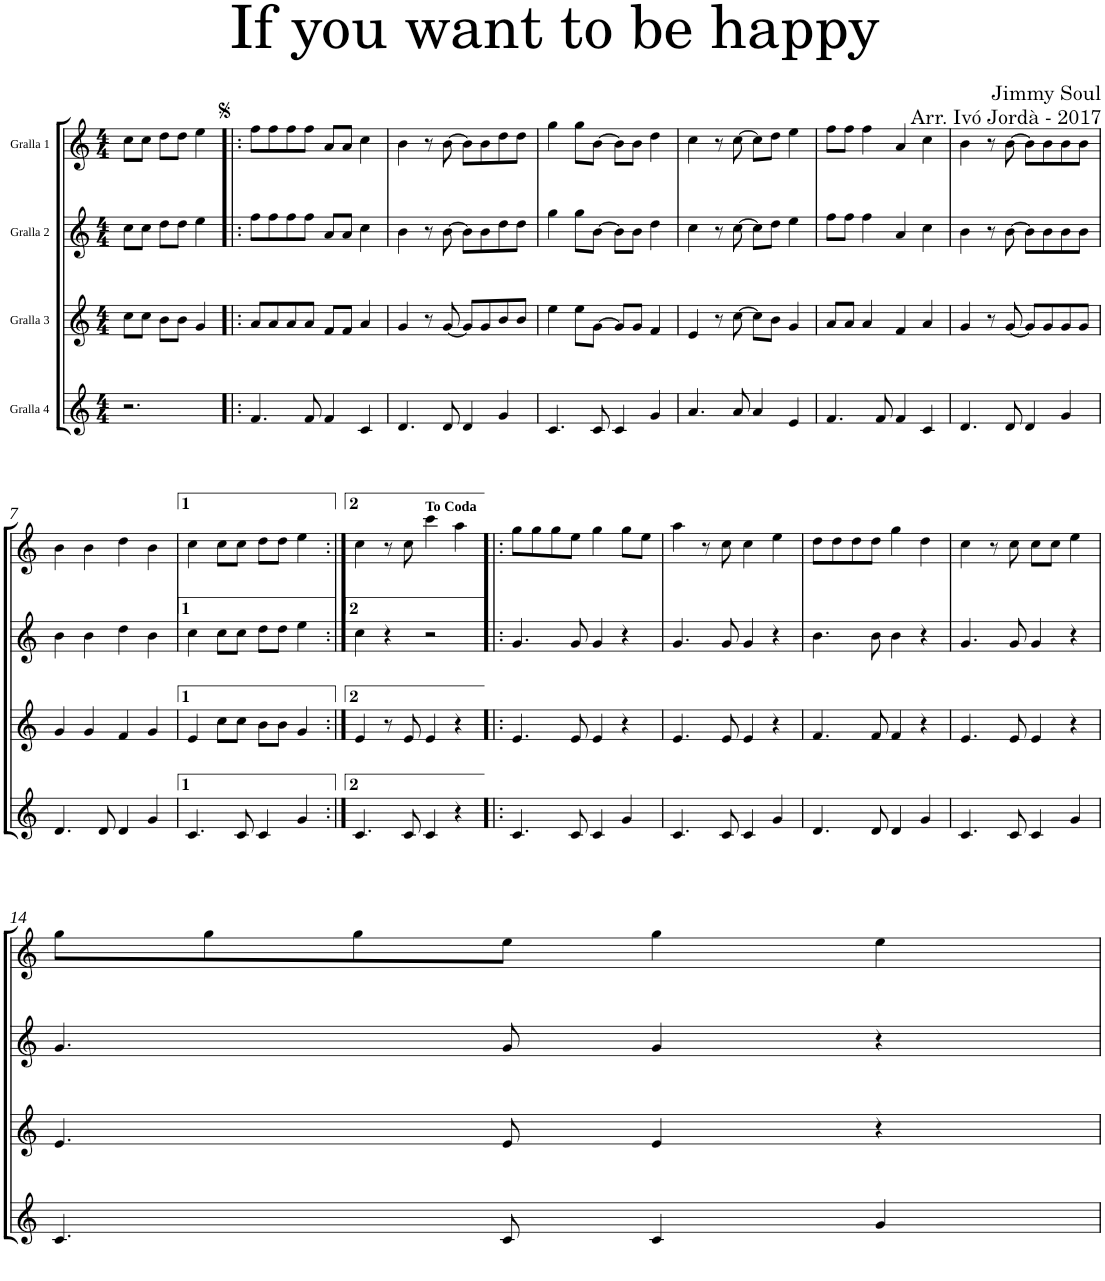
**kern	**kern	**kern	**kern
*part4	*part3	*part2	*part1
*staff4	*staff3	*staff2	*staff1
*I"Gralla 4	*I"Gralla 3	*I"Gralla 2	*I"Gralla 1
*clefG2	*clefG2	*clefG2	*clefG2
*k[]	*k[]	*k[]	*k[]
*M4/4	*M4/4	*M4/4	*M4/4
=	=	=	=
2.r	8cc\L	8cc\L	8cc\L
.	8cc\J	8cc\J	8cc\J
.	8b\L	8dd\L	8dd\L
.	8b\J	8dd\J	8dd\J
.	4g/	4ee\	4ee\
=1!|:	=1!|:	=1!|:	=1!|:
4.f/	8a/L	8ff\L	8ff\L
.	8a/	8ff\	8ff\
.	8a/	8ff\	8ff\
8f/	8a/J	8ff\J	8ff\J
4f/	8f/L	8a/L	8a/L
.	8f/J	8a/J	8a/J
4c/	4a/	4cc\	4cc\
=2	=2	=2	=2
4.d/	4g/	4b\	4b\
.	8r	8r	8r
8d/	[8g/	[8b\	[8b\
4d/	8g/L]	8b\L]	8b\L]
.	8g/	8b\	8b\
4g/	8b/	8dd\	8dd\
.	8b/J	8dd\J	8dd\J
=3	=3	=3	=3
4.c/	4ee\	4gg\	4gg\
.	8ee\L	8gg\L	8gg\L
8c/	[8g\J	[8b\J	[8b\J
4c/	8g/L]	8b\L]	8b\L]
.	8g/J	8b\J	8b\J
4g/	4f/	4dd\	4dd\
=4	=4	=4	=4
4.a/	4e/	4cc\	4cc\
.	8r	8r	8r
8a/	[8cc\	[8cc\	[8cc\
4a/	8cc\L]	8cc\L]	8cc\L]
.	8b\J	8dd\J	8dd\J
4e/	4g/	4ee\	4ee\
=5	=5	=5	=5
4.f/	8a/L	8ff\L	8ff\L
.	8a/J	8ff\J	8ff\J
.	4a/	4ff\	4ff\
8f/	.	.	.
4f/	4f/	4a/	4a/
4c/	4a/	4cc\	4cc\
=6	=6	=6	=6
4.d/	4g/	4b\	4b\
.	8r	8r	8r
8d/	[8g/	[8b\	[8b\
4d/	8g/L]	8b\L]	8b\L]
.	8g/	8b\	8b\
4g/	8g/	8b\	8b\
.	8g/J	8b\J	8b\J
!!LO:LB:g=z
=7	=7	=7	=7
4.d/	4g/	4b\	4b\
.	4g/	4b\	4b\
8d/	.	.	.
4d/	4f/	4dd\	4dd\
4g/	4g/	4b\	4b\
=8	=8	=8	=8
4.c/	4e/	4cc\	4cc\
.	8cc\L	8cc\L	8cc\L
8c/	8cc\J	8cc\J	8cc\J
4c/	8b\L	8dd\L	8dd\L
.	8b\J	8dd\J	8dd\J
4g/	4g/	4ee\	4ee\
=9:|!	=9:|!	=9:|!	=9:|!
4.c/	4e/	4cc\	4cc\
.	8r	4r	8r
8c/	8e/	.	8cc\
4c/	4e/	2r	4ccc\
4r	4r	.	4aa\
=10!|:	=10!|:	=10!|:	=10!|:
4.c/	4.e/	4.g/	8gg\L
.	.	.	8gg\
.	.	.	8gg\
8c/	8e/	8g/	8ee\J
4c/	4e/	4g/	4gg\
4g/	4r	4r	8gg\L
.	.	.	8ee\J
=11	=11	=11	=11
4.c/	4.e/	4.g/	4aa\
.	.	.	8r
8c/	8e/	8g/	8cc\
4c/	4e/	4g/	4cc\
4g/	4r	4r	4ee\
=12	=12	=12	=12
4.d/	4.f/	4.b\	8dd\L
.	.	.	8dd\
.	.	.	8dd\
8d/	8f/	8b\	8dd\J
4d/	4f/	4b\	4gg\
4g/	4r	4r	4dd\
=13	=13	=13	=13
4.c/	4.e/	4.g/	4cc\
.	.	.	8r
8c/	8e/	8g/	8cc\
4c/	4e/	4g/	8cc\L
.	.	.	8cc\J
4g/	4r	4r	4ee\
!!LO:LB:g=z
=14	=14	=14	=14
4.c/	4.e/	4.g/	8gg\L
.	.	.	8gg\
.	.	.	8gg\
8c/	8e/	8g/	8ee\J
4c/	4e/	4g/	4gg\
4g/	4r	4r	4ee\
=	=	=	=
*-	*-	*-	*-
